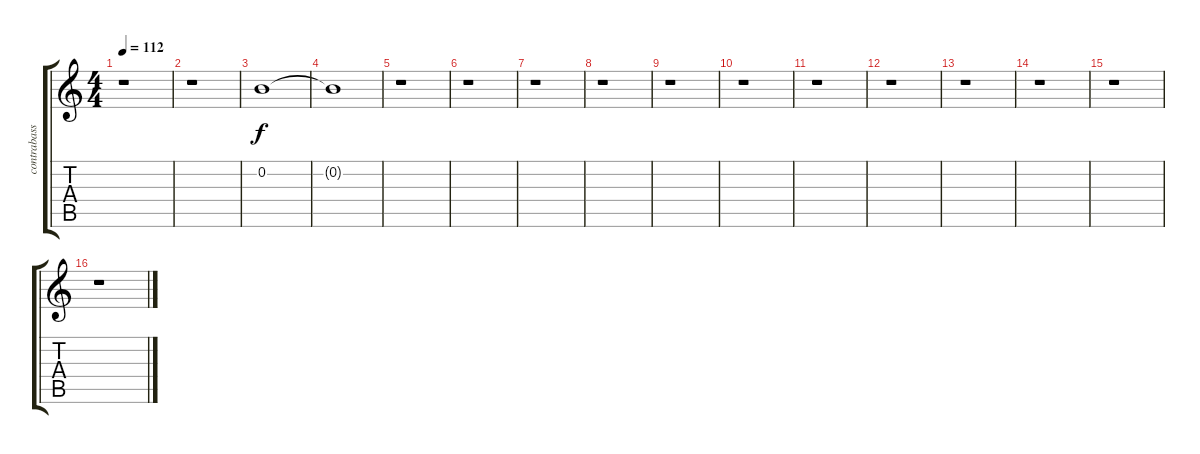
\track ("contrabass (Keyblow)" "contrabass") {instrument contrabass}
\staff {score tabs}
\tuning (E4 B3 G3 D3 A2 E2) {hide}
\ts (4 4)
\tempo 112
\clef g2
\ks c
r.1{dy f} |
r.1 |
0.2.1{volume 14 balance 8 instrument reversecymbal} |
0.2{t}.1 |
r.1 |
r.1 |
r.1 |
r.1 |
r.1 |
r.1 |
r.1 |
r.1 |
r.1 |
r.1 |
r.1 |
r.1
